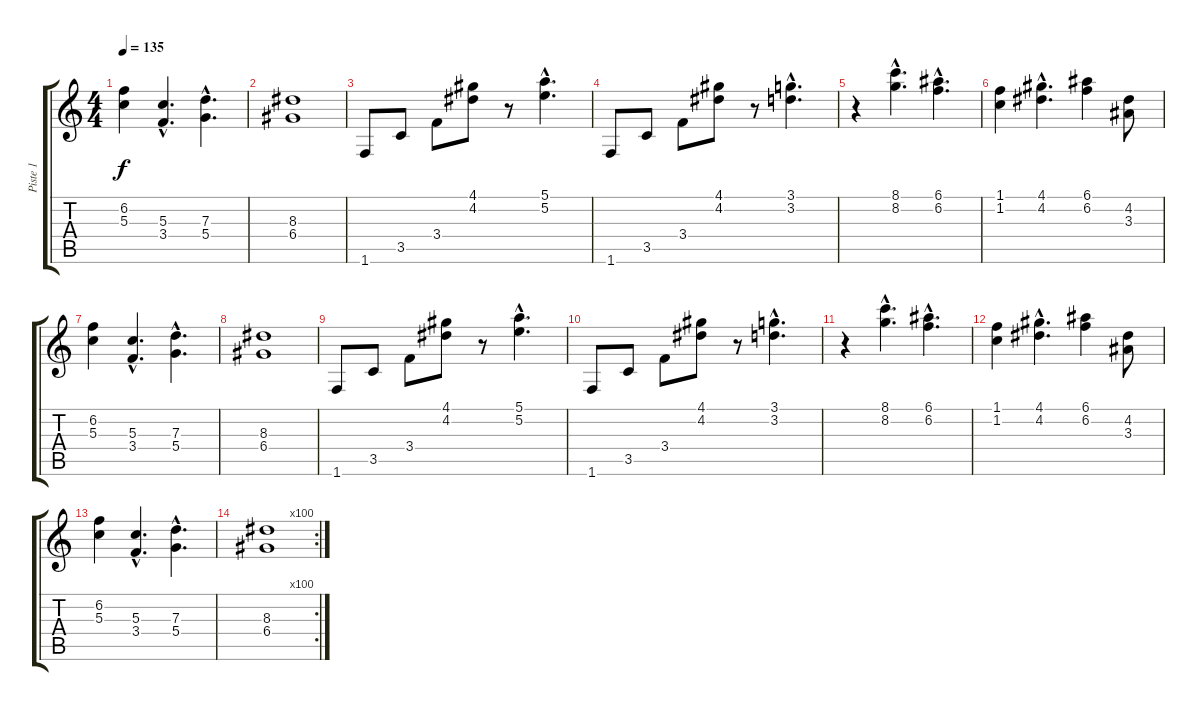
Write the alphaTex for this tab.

\track ("Piste 1" "Piste 1") {instrument synthbass2}
\staff {score tabs}
\tuning (E4 B3 G3 D3 A2 E2) {hide}
\ts (4 4)
\tempo 135
\clef g2
\ks c
(6.2 5.3).4{dy f} (5.3{hac} 3.4{hac}).4{d} (7.3{hac} 5.4{hac}).4{d} |
(8.3 6.4).1 |
1.6.8 3.5.8 3.4.8 (4.1 4.2).8 r.8 (5.1{hac} 5.2{hac}).4{d} |
1.6.8 3.5.8 3.4.8 (4.1 4.2).8 r.8 (3.1{hac} 3.2{hac}).4{d} |
r.4 (8.1{hac} 8.2{hac}).4{d} (6.1{hac} 6.2{hac}).4{d} |
(1.1 1.2).4 (4.1{hac} 4.2{hac}).4{d} (6.1 6.2).4 (4.2 3.3).8 |
(6.2 5.3).4 (5.3{hac} 3.4{hac}).4{d} (7.3{hac} 5.4{hac}).4{d} |
(8.3 6.4).1 |
1.6.8 3.5.8 3.4.8 (4.1 4.2).8 r.8 (5.1{hac} 5.2{hac}).4{d} |
1.6.8 3.5.8 3.4.8 (4.1 4.2).8 r.8 (3.1{hac} 3.2{hac}).4{d} |
r.4 (8.1{hac} 8.2{hac}).4{d} (6.1{hac} 6.2{hac}).4{d} |
(1.1 1.2).4 (4.1{hac} 4.2{hac}).4{d} (6.1 6.2).4 (4.2 3.3).8 |
(6.2 5.3).4 (5.3{hac} 3.4{hac}).4{d} (7.3{hac} 5.4{hac}).4{d} |
\rc 100
(8.3 6.4).1
